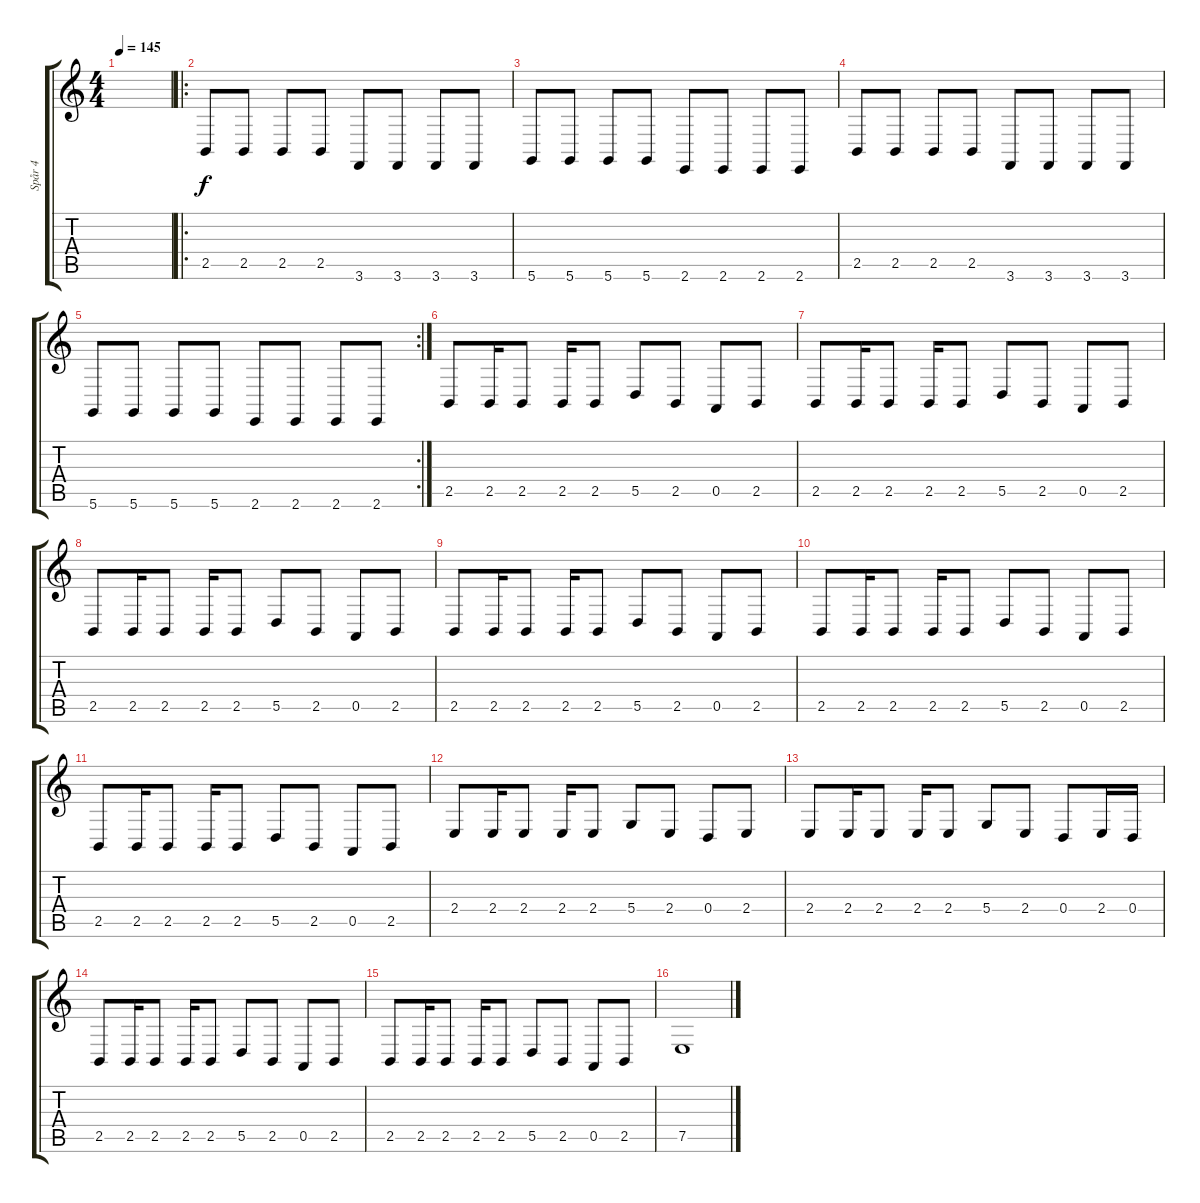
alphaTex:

\track ("Spår 4" "Spår 4") {instrument sitar}
\staff {score tabs}
\tuning (E4 B3 G3 D3 A2 D2) {hide}
\ts (4 4)
\tempo 145
\clef g2
\ks c
|
\ro
2.5.8 2.5.8 2.5.8 2.5.8 3.6.8 3.6.8 3.6.8 3.6.8 |
5.6.8 5.6.8 5.6.8 5.6.8 2.6.8 2.6.8 2.6.8 2.6.8 |
2.5.8 2.5.8 2.5.8 2.5.8 3.6.8 3.6.8 3.6.8 3.6.8 |
\rc 2
5.6.8 5.6.8 5.6.8 5.6.8 2.6.8 2.6.8 2.6.8 2.6.8 |
2.5.8 2.5.16 2.5.8 2.5.16 2.5.8 5.5.8 2.5.8 0.5.8 2.5.8 |
2.5.8 2.5.16 2.5.8 2.5.16 2.5.8 5.5.8 2.5.8 0.5.8 2.5.8 |
2.5.8 2.5.16 2.5.8 2.5.16 2.5.8 5.5.8 2.5.8 0.5.8 2.5.8 |
2.5.8 2.5.16 2.5.8 2.5.16 2.5.8 5.5.8 2.5.8 0.5.8 2.5.8 |
2.5.8 2.5.16 2.5.8 2.5.16 2.5.8 5.5.8 2.5.8 0.5.8 2.5.8 |
2.5.8 2.5.16 2.5.8 2.5.16 2.5.8 5.5.8 2.5.8 0.5.8 2.5.8 |
2.4.8 2.4.16 2.4.8 2.4.16 2.4.8 5.4.8 2.4.8 0.4.8 2.4.8 |
2.4.8 2.4.16 2.4.8 2.4.16 2.4.8 5.4.8 2.4.8 0.4.8 2.4.16 0.4.16 |
2.5.8 2.5.16 2.5.8 2.5.16 2.5.8 5.5.8 2.5.8 0.5.8 2.5.8 |
2.5.8 2.5.16 2.5.8 2.5.16 2.5.8 5.5.8 2.5.8 0.5.8 2.5.8 |
7.5.1
